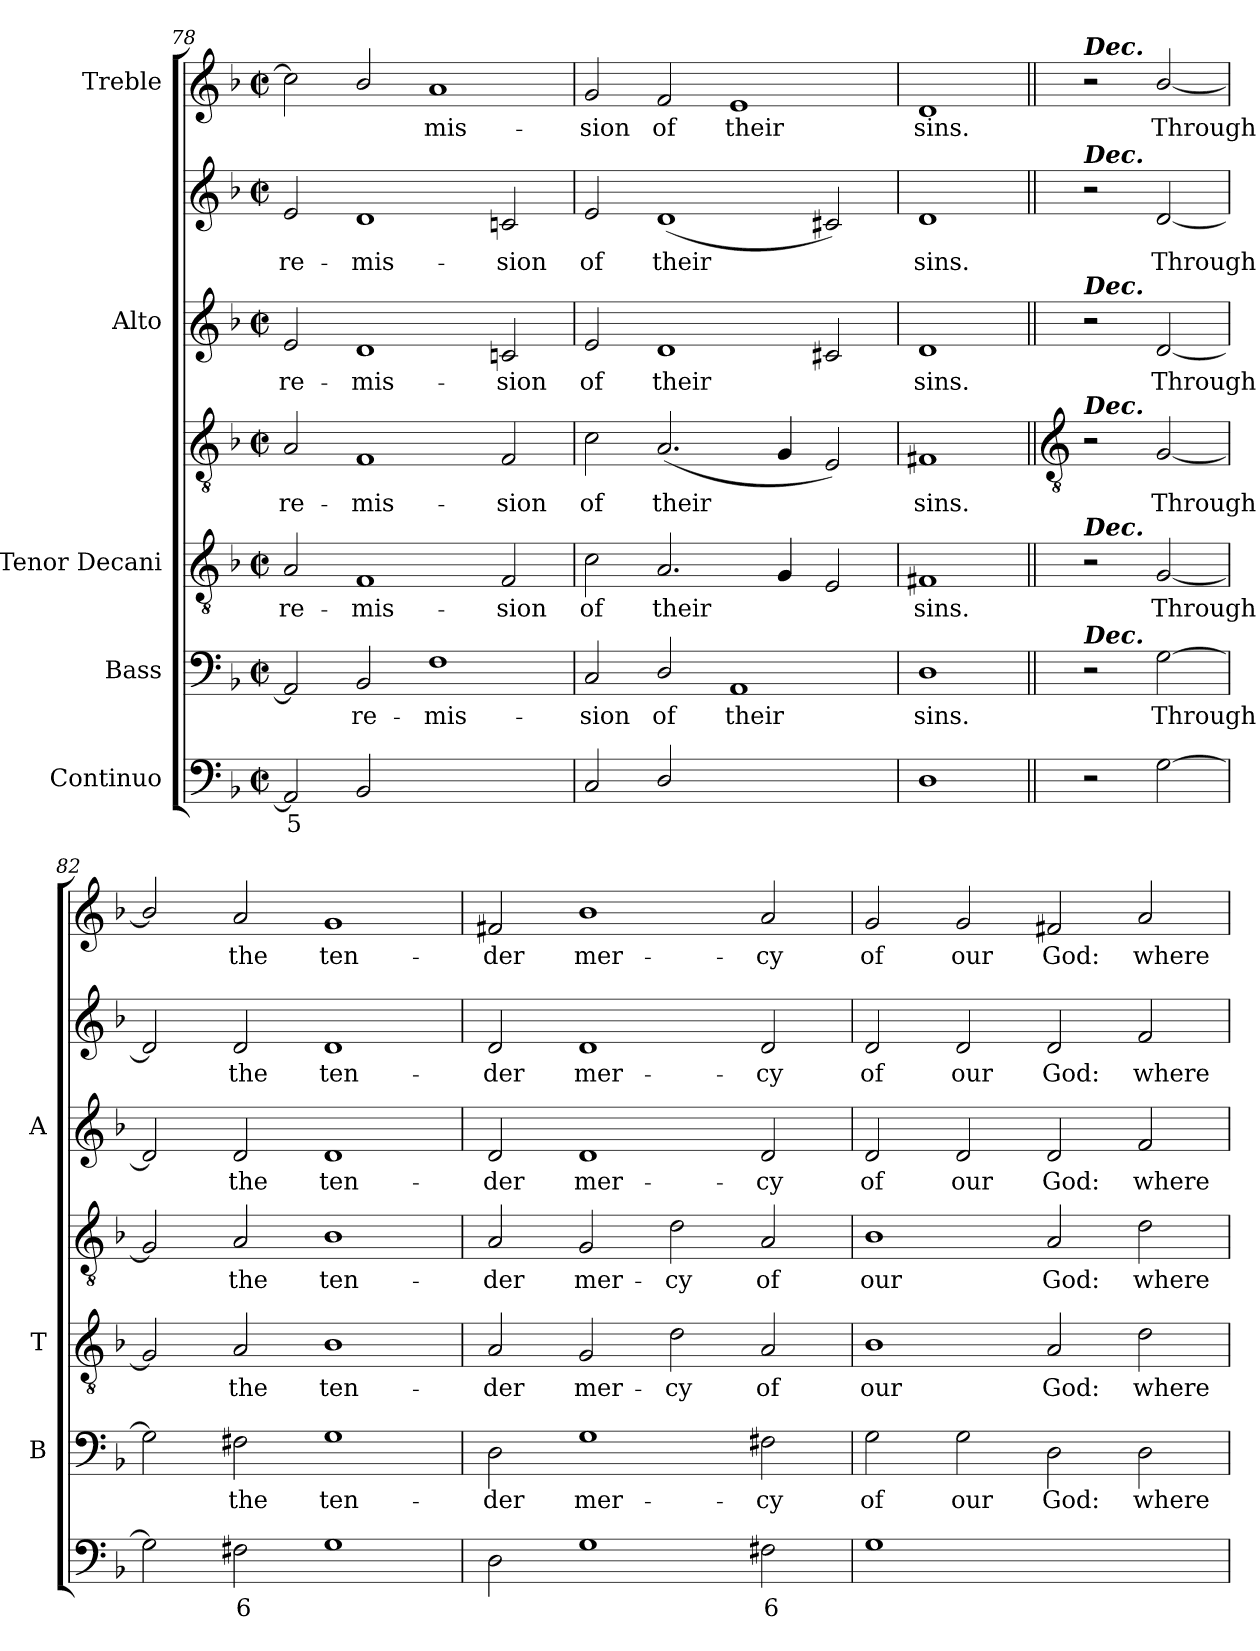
**kern	**text	**kern	**text	**kern	**text	**kern	**text	**kern	**text	**kern	**text	**kern	**text
*part5	*part5	*part4	*part4	*part3	*part3	*part3	*part3	*part2	*part2	*part2	*part2	*part1	*part1
*staff7	*staff7	*staff6	*staff6	*staff5	*staff5	*staff4	*staff4	*staff3	*staff3	*staff2	*staff2	*staff1	*staff1
*I"Continuo	*	*I"Bass	*	*I"Tenor Decani	*	*	*	*I"Alto	*	*	*	*I"Treble	*
*	*	*I'B	*	*I'T	*	*	*	*I'A	*	*	*	*	*
*clefF4	*	*clefF4	*	*clefGv2	*	*clefGv2	*	*	*	*clefG2	*	*clefG2	*
*k[b-]	*	*k[b-]	*	*k[b-]	*	*k[b-]	*	*k[b-]	*	*k[b-]	*	*k[b-]	*
*F:	*	*F:	*	*F:	*	*F:	*	*F:	*	*F:	*	*F:	*
*M4/2	*	*M4/2	*	*M4/2	*	*M4/2	*	*M4/2	*	*M4/2	*	*M4/2	*
*met(c|)	*	*met(c|)	*	*met(c|)	*	*met(c|)	*	*met(c|)	*	*met(c|)	*	*met(c|)	*
=78	=78	=78	=78	=78	=78	=78	=78	=78	=78	=78	=78	=78	=78
!	!LO:LY:b	!	!	!	!LO:LY:b	!	!LO:LY:b	!	!LO:LY:b	!	!LO:LY:b	!	!
2AA]	5	2AA]	.	2A	re-	2A	re-	2e	re-	2e	re-	2cc]	.
!	!	!	!LO:LY:b	!	!LO:LY:b	!	!LO:LY:b	!	!LO:LY:b	!	!LO:LY:b	!	!
2BB-	.	2BB-	re-	1F	-mis-	1F	-mis-	1d	-mis-	1d	-mis-	2b-/	.
!	!LO:LY:b	!	!LO:LY:b	!	!	!	!	!	!	!	!	!	!LO:LY:b
[2Fyy	6	1F	-mis-	.	.	.	.	.	.	.	.	1a	mis-
!	!LO:LY:b	!	!	!	!LO:LY:b	!	!LO:LY:b	!	!LO:LY:b	!	!LO:LY:b	!	!
2Fyy]	5	.	.	2F	-sion	2F	-sion	2cn	-sion	2cn	-sion	.	.
=79	=79	=79	=79	=79	=79	=79	=79	=79	=79	=79	=79	=79	=79
!	!	!	!LO:LY:b	!	!LO:LY:b	!	!LO:LY:b	!	!LO:LY:b	!	!LO:LY:b	!	!LO:LY:b
2C	.	2C	-sion	2c	of	2c	of	2e	of	2e	of	2g	-sion
!	!	!	!LO:LY:b	!	!LO:LY:b	!	!LO:LY:b	!	!LO:LY:b	!	!LO:LY:b	!	!LO:LY:b
2D/	.	2D/	of	2.A	their	(<2.A	their	1d	their	(<1d	their	2f	of
!	!LO:LY:b	!	!LO:LY:b	!	!	!	!	!	!	!	!	!	!LO:LY:b
[2AAyy	4	1AA	their	.	.	.	.	.	.	.	.	1e	their
.	.	.	.	4G	.	4G	.	.	.	.	.	.	.
!	!LO:LY:b	!	!	!	!	!	!	!	!	!	!	!	!
2AAyy]	3	.	.	2E	.	2E)	.	2c#X	.	2c#X)	.	.	.
=80	=80	=80	=80	=80	=80	=80	=80	=80	=80	=80	=80	=80	=80
!	!	!	!LO:LY:b	!	!LO:LY:b	!	!LO:LY:b	!	!LO:LY:b	!	!LO:LY:b	!	!LO:LY:b
1D	.	1D	sins.	1F#X	sins.	1F#X	sins.	1d	sins.	1d	sins.	1d	sins.
!!LO:LB:g=z
=81||	=81||	=81||	=81||	=81||	=81||	=81||	=81||	=81||	=81||	=81||	=81||	=81||	=81||
*	*	*	*	*	*	*clefGv2	*	*	*	*	*	*	*
!	!	!	!	!	!	!	!	!	!	!	!	!LO:TX:a:Bi:t=Dec.	!
!	!	!	!	!	!	!	!	!	!	!LO:TX:a:Bi:t=Dec.	!	!	!
!	!	!	!	!	!	!	!	!LO:TX:a:Bi:t=Dec.	!	!	!	!	!
!	!	!	!	!	!	!LO:TX:a:Bi:t=Dec.	!	!	!	!	!	!	!
!	!	!	!	!LO:TX:a:Bi:t=Dec.	!	!	!	!	!	!	!	!	!
!	!	!LO:TX:a:Bi:t=Dec.	!	!	!	!	!	!	!	!	!	!	!
2r	.	2r	.	2r	.	2r	.	2r	.	2r	.	2r	.
!	!	!	!LO:LY:b	!	!LO:LY:b	!	!LO:LY:b	!	!LO:LY:b	!	!LO:LY:b	!	!LO:LY:b
[2G	.	[2G	Through	[2G	Through	[2G	Through	[2d	Through	[2d	Through	[2b-/	Through
=82	=82	=82	=82	=82	=82	=82	=82	=82	=82	=82	=82	=82	=82
2G]	.	2G]	.	2G]	.	2G]	.	2d]	.	2d]	.	2b-/]	.
!	!LO:LY:b	!	!LO:LY:b	!	!LO:LY:b	!	!LO:LY:b	!	!LO:LY:b	!	!LO:LY:b	!	!LO:LY:b
2F#X	6	2F#X	the	2A	the	2A	the	2d	the	2d	the	2a	the
!	!	!	!LO:LY:b	!	!LO:LY:b	!	!LO:LY:b	!	!LO:LY:b	!	!LO:LY:b	!	!LO:LY:b
1G	.	1G	ten-	1B-	ten-	1B-	ten-	1d	ten-	1d	ten-	1g	ten-
=83	=83	=83	=83	=83	=83	=83	=83	=83	=83	=83	=83	=83	=83
!	!	!	!LO:LY:b	!	!LO:LY:b	!	!LO:LY:b	!	!LO:LY:b	!	!LO:LY:b	!	!LO:LY:b
2D	.	2D	-der	2A	-der	2A	-der	2d	-der	2d	-der	2f#X	-der
!	!	!	!LO:LY:b	!	!LO:LY:b	!	!LO:LY:b	!	!LO:LY:b	!	!LO:LY:b	!	!LO:LY:b
1G	.	1G	mer-	2G	mer-	2G	mer-	1d	mer-	1d	mer-	1b-	mer-
!	!	!	!	!	!LO:LY:b	!	!LO:LY:b	!	!	!	!	!	!
.	.	.	.	2d	-cy	2d	-cy	.	.	.	.	.	.
!	!LO:LY:b	!	!LO:LY:b	!	!LO:LY:b	!	!LO:LY:b	!	!LO:LY:b	!	!LO:LY:b	!	!LO:LY:b
2F#X	6	2F#X	-cy	2A	of	2A	of	2d	-cy	2d	-cy	2a	-cy
=84	=84	=84	=84	=84	=84	=84	=84	=84	=84	=84	=84	=84	=84
!	!	!	!LO:LY:b	!	!LO:LY:b	!	!LO:LY:b	!	!LO:LY:b	!	!LO:LY:b	!	!LO:LY:b
1G	.	2G	of	1B-	our	1B-	our	2d	of	2d	of	2g	of
!	!	!	!LO:LY:b	!	!	!	!	!	!LO:LY:b	!	!LO:LY:b	!	!LO:LY:b
.	.	2G	our	.	.	.	.	2d	our	2d	our	2g	our
!	!	!	!LO:LY:b	!	!LO:LY:b	!	!LO:LY:b	!	!LO:LY:b	!	!LO:LY:b	!	!LO:LY:b
[2Dyy	.	2D	God:	2A	God:	2A	God:	2d	God:	2d	God:	2f#X	God:
!	!	!	!LO:LY:b	!	!LO:LY:b	!	!LO:LY:b	!	!LO:LY:b	!	!LO:LY:b	!	!LO:LY:b
2Dyy]	.	2D	where-	2d	where-	2d	where-	2f	where-	2f	where-	2a	where-
=	=	=	=	=	=	=	=	=	=	=	=	=	=
*-	*-	*-	*-	*-	*-	*-	*-	*-	*-	*-	*-	*-	*-
